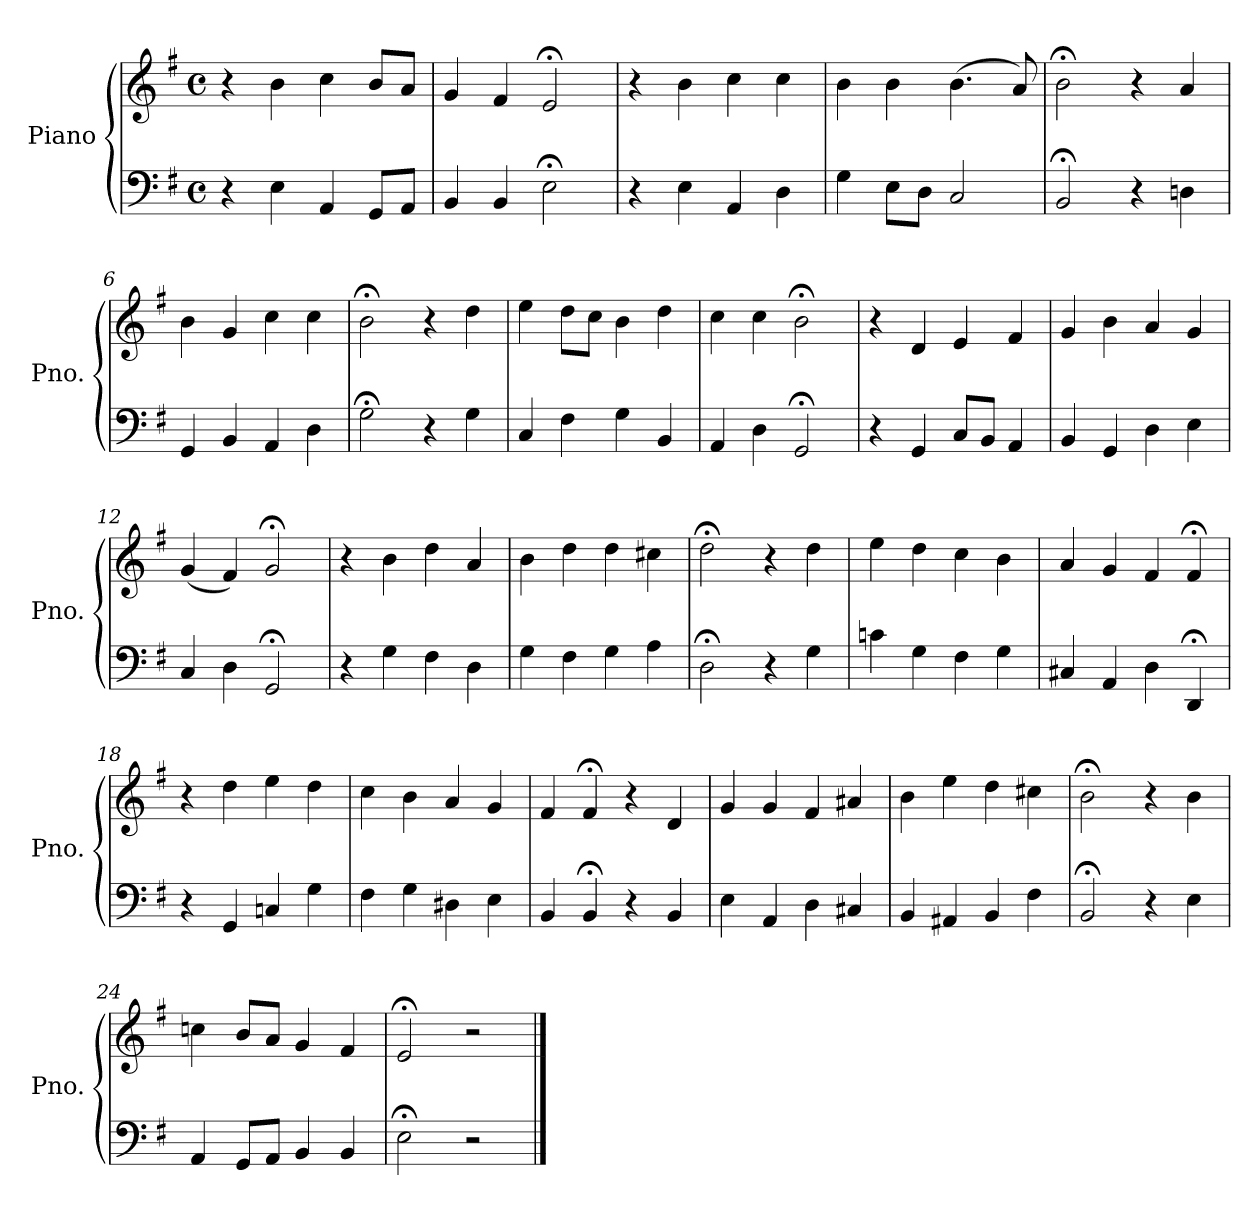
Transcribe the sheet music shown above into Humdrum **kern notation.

**kern	**kern
*part1	*part1
*staff2	*staff1
*I"Piano	*
*I'Pno.	*
*clefF4	*clefG2
*k[f#]	*k[f#]
*M4/4	*M4/4
*met(c)	*met(c)
=1	=1
4r	4r
4E\	4b\
4AA/	4cc\
8GG/L	8b/L
8AA/J	8a/J
=2	=2
4BB/	4g/
4BB/	4f#/
2E;<\	2e;</
=3	=3
4r	4r
4E\	4b\
4AA/	4cc\
4D\	4cc\
=4	=4
4G\	4b\
8E\L	4b\
8D\J	.
2C/	(4.b\
.	8a/)
=5	=5
2BB;</	2b;<\
4r	4r
4Dn\	4a/
=6	=6
4GG/	4b\
4BB/	4g/
4AA/	4cc\
4D\	4cc\
=7	=7
2G;<\	2b;<\
4r	4r
4G\	4dd\
!!LO:LB:g=z
=8	=8
4C/	4ee\
4F#\	8dd\L
.	8cc\J
4G\	4b\
4BB/	4dd\
=9	=9
4AA/	4cc\
4D\	4cc\
2GG;</	2b;<\
=10	=10
4r	4r
4GG/	4d/
8C/L	4e/
8BB/J	.
4AA/	4f#/
=11	=11
4BB/	4g/
4GG/	4b\
4D\	4a/
4E\	4g/
=12	=12
4C/	(4g/
4D\	4f#/)
2GG;</	2g;</
=13	=13
4r	4r
4G\	4b\
4F#\	4dd\
4D\	4a/
=14	=14
4G\	4b\
4F#\	4dd\
4G\	4dd\
4A\	4cc#X\
=15	=15
2D;<\	2dd;<\
4r	4r
4G\	4dd\
!!LO:LB:g=z
=16	=16
4cn\	4ee\
4G\	4dd\
4F#\	4cc\
4G\	4b\
=17	=17
4C#X/	4a/
4AA/	4g/
4D\	4f#/
4DD;</	4f#;</
=18	=18
4r	4r
4GG/	4dd\
4Cn/	4ee\
4G\	4dd\
=19	=19
4F#\	4cc\
4G\	4b\
4D#X\	4a/
4E\	4g/
=20	=20
4BB/	4f#/
4BB;</	4f#;</
4r	4r
4BB/	4d/
=21	=21
4E\	4g/
4AA/	4g/
4D\	4f#/
4C#X/	4a#X/
=22	=22
4BB/	4b\
4AA#X/	4ee\
4BB/	4dd\
4F#\	4cc#X\
=23	=23
2BB;</	2b;<\
4r	4r
4E\	4b\
!!LO:LB:g=z
=24	=24
4AA/	4ccn\
8GG/L	8b/L
8AA/J	8a/J
4BB/	4g/
4BB/	4f#/
=25	=25
2E;<\	2e;</
2r	2r
==	==
*-	*-
